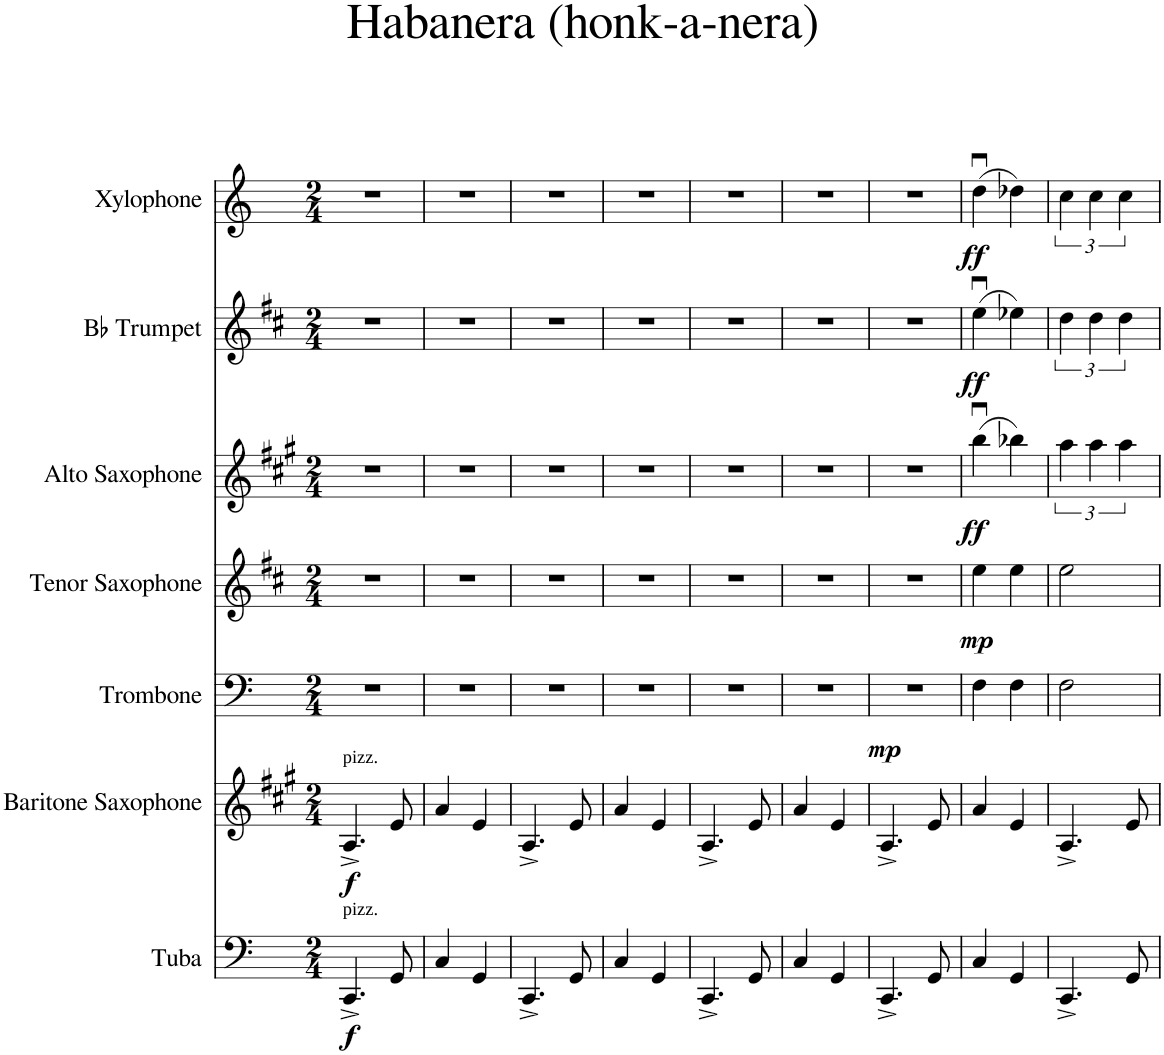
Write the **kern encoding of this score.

**kern	**dynam	**kern	**dynam	**kern	**dynam	**kern	**dynam	**kern	**dynam	**kern	**dynam	**kern	**dynam
*part7	*part7	*part6	*part6	*part5	*part5	*part4	*part4	*part3	*part3	*part2	*part2	*part1	*part1
*staff7	*staff7	*staff6	*staff6	*staff5	*staff5	*staff4	*staff4	*staff3	*staff3	*staff2	*staff2	*staff1	*staff1
*I"Tuba	*	*I"Baritone Saxophone	*	*I"Trombone	*	*I"Tenor Saxophone	*	*I"Alto Saxophone	*	*I"Bb Trumpet	*	*I"Xylophone	*
*I'Tba.	*	*I'Bar. Sax.	*	*I'Tbn.	*	*I'T. Sax.	*	*I'A. Sax.	*	*I'Bb Tpt.	*	*I'Xyl.	*
*clefF4	*	*clefG2	*	*clefF4	*	*clefG2	*	*clefG2	*	*clefG2	*	*clefG2	*
*	*	*Trd12c21	*	*	*	*Trd8c14	*	*Trd5c9	*	*Trd1c2	*	*Trd-7c-12	*
*k[]	*	*k[f#c#g#]	*	*k[]	*	*k[f#c#]	*	*k[f#c#g#]	*	*k[f#c#]	*	*k[]	*
*M2/4	*	*M2/4	*	*M2/4	*	*M2/4	*	*M2/4	*	*M2/4	*	*M2/4	*
=1	=1	=1	=1	=1	=1	=1	=1	=1	=1	=1	=1	=1	=1
!	!	!LO:TX:a:t=pizz.	!	!	!	!	!	!	!	!	!	!	!
!LO:TX:a:t=pizz.	!	!	!	!	!	!	!	!	!	!	!	!	!
!	!LO:DY:b	!	!LO:DY:b	!	!	!	!	!	!	!	!	!	!
4.CC^/	f	4.A^/	f	2r	.	2r	.	2r	.	2r	.	2r	.
8GG/	.	8e/	.	.	.	.	.	.	.	.	.	.	.
=2	=2	=2	=2	=2	=2	=2	=2	=2	=2	=2	=2	=2	=2
4C/	.	4a/	.	2r	.	2r	.	2r	.	2r	.	2r	.
4GG/	.	4e/	.	.	.	.	.	.	.	.	.	.	.
=3	=3	=3	=3	=3	=3	=3	=3	=3	=3	=3	=3	=3	=3
4.CC^/	.	4.A^/	.	2r	.	2r	.	2r	.	2r	.	2r	.
8GG/	.	8e/	.	.	.	.	.	.	.	.	.	.	.
=4	=4	=4	=4	=4	=4	=4	=4	=4	=4	=4	=4	=4	=4
4C/	.	4a/	.	2r	.	2r	.	2r	.	2r	.	2r	.
4GG/	.	4e/	.	.	.	.	.	.	.	.	.	.	.
=5	=5	=5	=5	=5	=5	=5	=5	=5	=5	=5	=5	=5	=5
4.CC^/	.	4.A^/	.	2r	.	2r	.	2r	.	2r	.	2r	.
8GG/	.	8e/	.	.	.	.	.	.	.	.	.	.	.
=6	=6	=6	=6	=6	=6	=6	=6	=6	=6	=6	=6	=6	=6
4C/	.	4a/	.	2r	.	2r	.	2r	.	2r	.	2r	.
4GG/	.	4e/	.	.	.	.	.	.	.	.	.	.	.
=7	=7	=7	=7	=7	=7	=7	=7	=7	=7	=7	=7	=7	=7
!	!	!	!	!	!LO:DY:b	!	!	!	!	!	!	!	!
4.CC^/	.	4.A^/	.	2r	mp	2r	.	2r	.	2r	.	2r	.
8GG/	.	8e/	.	.	.	.	.	.	.	.	.	.	.
=8	=8	=8	=8	=8	=8	=8	=8	=8	=8	=8	=8	=8	=8
!	!	!	!	!	!	!	!LO:DY:b	!	!LO:DY:b	!	!LO:DY:b	!	!LO:DY:b
4C/	.	4a/	.	4F\	.	4ee\	mp	(4bbu\	ff	(4eeu\	ff	(4ddu\	ff
4GG/	.	4e/	.	4F\	.	4ee\	.	4bb-X\)	.	4ee-X\)	.	4dd-X\)	.
=9	=9	=9	=9	=9	=9	=9	=9	=9	=9	=9	=9	=9	=9
4.CC^/	.	4.A^/	.	2F\	.	2ee\	.	6aa\	.	6dd\	.	6cc\	.
.	.	.	.	.	.	.	.	6aa\	.	6dd\	.	6cc\	.
.	.	.	.	.	.	.	.	6aa\	.	6dd\	.	6cc\	.
8GG/	.	8e/	.	.	.	.	.	.	.	.	.	.	.
=	=	=	=	=	=	=	=	=	=	=	=	=	=
*-	*-	*-	*-	*-	*-	*-	*-	*-	*-	*-	*-	*-	*-
